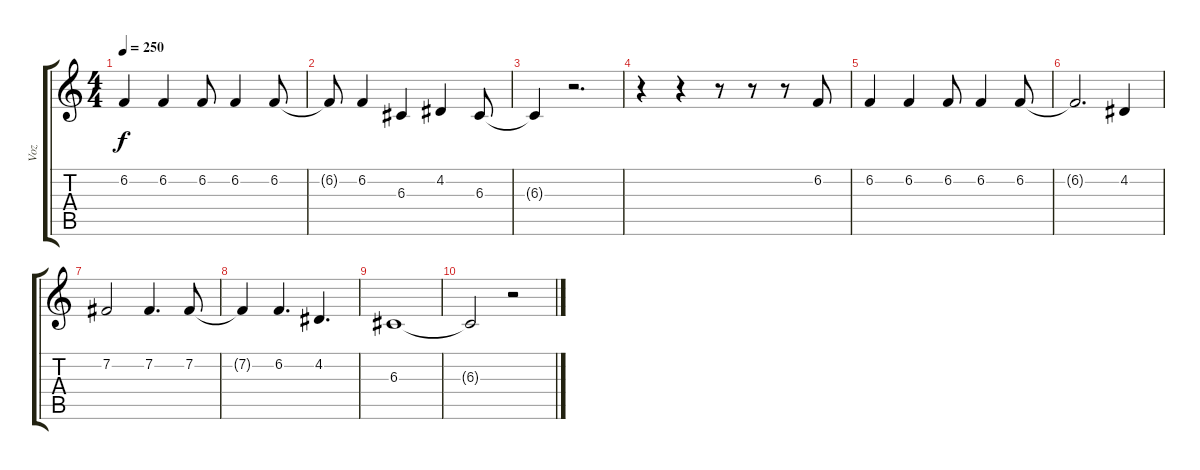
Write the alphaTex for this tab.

\track ("Voz" "Voz") {instrument bassoon}
\staff {score tabs}
\tuning (E4 B3 G3 D3 A2 E2) {hide}
\ts (4 4)
\tempo 250
\clef g2
\ks c
6.2.4{dy f} 6.2.4 6.2.8 6.2.4 6.2.8 |
6.2{t}.8 6.2.4 6.3.4 4.2.4 6.3.8 |
6.3{t}.4 r.2{d} |
r.4 r.4 r.8 r.8 r.8 6.2.8 |
6.2.4 6.2.4 6.2.8 6.2.4 6.2.8 |
6.2{t}.2{d} 4.2.4 |
7.2.2 7.2.4{d} 7.2.8 |
7.2{t}.4 6.2.4{d} 4.2.4{d} |
6.3.1 |
6.3{t}.2 r.2
